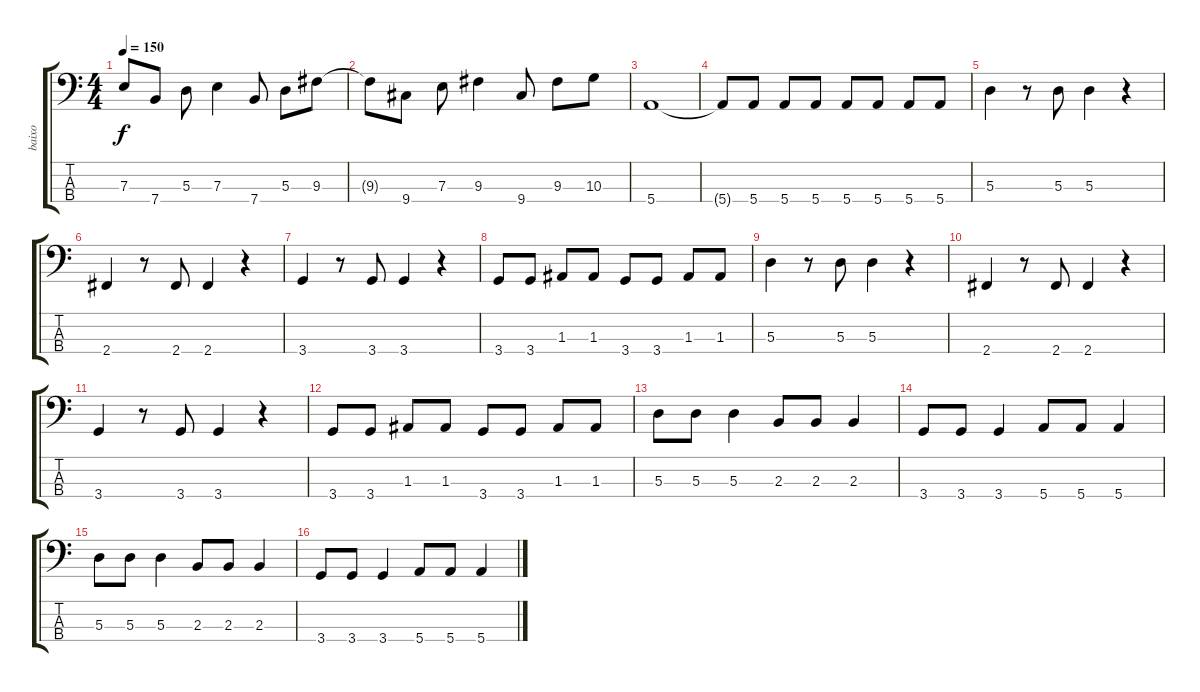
\track ("baixo" "baixo") {instrument electricbassfinger}
\staff {score tabs}
\tuning (G2 D2 A1 E1) {hide}
\ts (4 4)
\tempo 150
\clef f4
\ks c
7.3.8{dy f} 7.4.8 5.3.8 7.3.4 7.4.8 5.3.8 9.3.8 |
9.3{t}.8 9.4.8 7.3.8 9.3.4 9.4.8 9.3.8 10.3.8 |
5.4.1 |
5.4{t}.8 5.4.8 5.4.8 5.4.8 5.4.8 5.4.8 5.4.8 5.4.8 |
5.3.4 r.8 5.3.8 5.3.4 r.4 |
2.4.4 r.8 2.4.8 2.4.4 r.4 |
3.4.4 r.8 3.4.8 3.4.4 r.4 |
3.4.8 3.4.8 1.3.8 1.3.8 3.4.8 3.4.8 1.3.8 1.3.8 |
5.3.4 r.8 5.3.8 5.3.4 r.4 |
2.4.4 r.8 2.4.8 2.4.4 r.4 |
3.4.4 r.8 3.4.8 3.4.4 r.4 |
3.4.8 3.4.8 1.3.8 1.3.8 3.4.8 3.4.8 1.3.8 1.3.8 |
5.3.8 5.3.8 5.3.4 2.3.8 2.3.8 2.3.4 |
3.4.8 3.4.8 3.4.4 5.4.8 5.4.8 5.4.4 |
5.3.8 5.3.8 5.3.4 2.3.8 2.3.8 2.3.4 |
3.4.8 3.4.8 3.4.4 5.4.8 5.4.8 5.4.4
